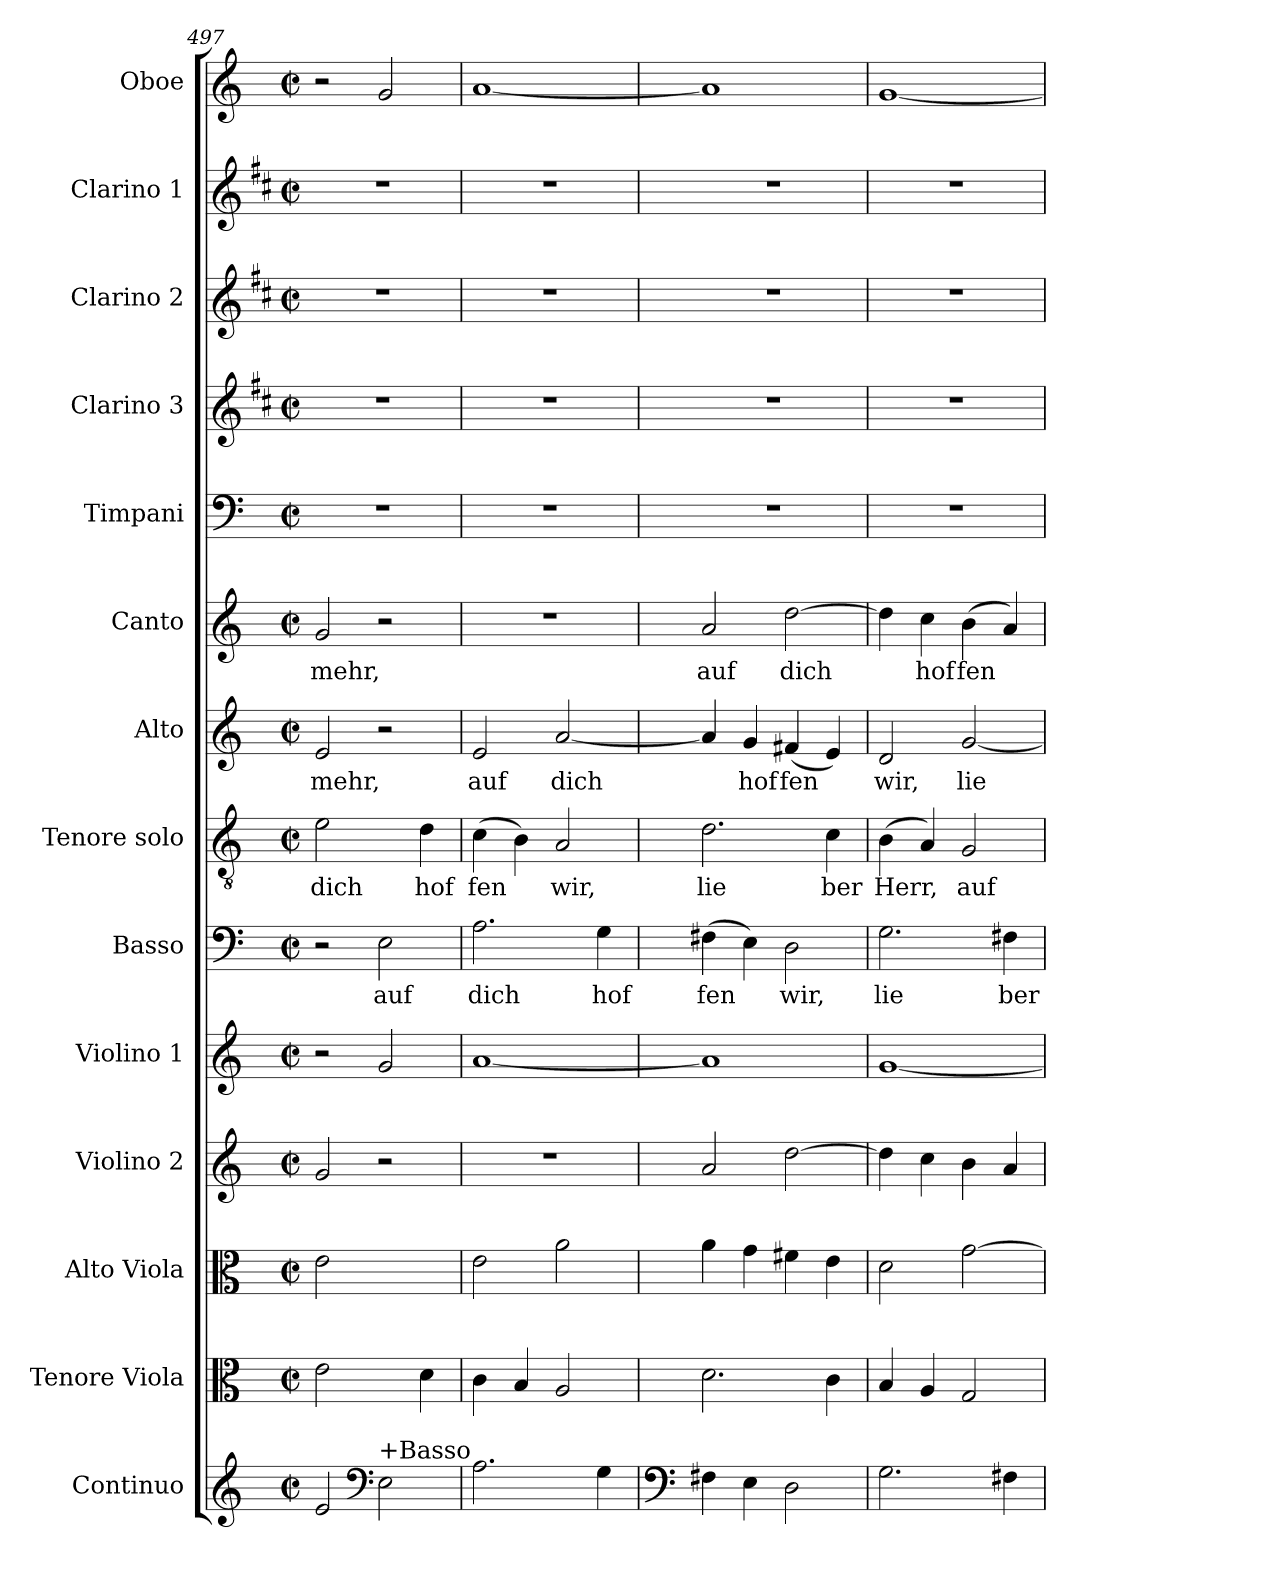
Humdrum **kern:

**kern	**kern	**kern	**kern	**kern	**kern	**text	**kern	**text	**kern	**text	**kern	**text	**kern	**kern	**kern	**kern	**kern
*part14	*part13	*part12	*part11	*part10	*part9	*part9	*part8	*part8	*part7	*part7	*part6	*part6	*part5	*part4	*part3	*part2	*part1
*staff14	*staff13	*staff12	*staff11	*staff10	*staff9	*staff9	*staff8	*staff8	*staff7	*staff7	*staff6	*staff6	*staff5	*staff4	*staff3	*staff2	*staff1
*I"Continuo	*I"Tenore Viola	*I"Alto Viola	*I"Violino 2	*I"Violino 1	*I"Basso	*	*I"Tenore solo	*	*I"Alto	*	*I"Canto	*	*I"Timpani	*I"Clarino 3	*I"Clarino 2	*I"Clarino 1	*I"Oboe
*I'Continuo	*I'Tenore Viola	*I'Alto Viola	*I'Violino 2	*I'Violino 1	*I'Basso	*	*I'Tenore	*	*I'Alto	*	*I'Canto	*	*I'Timpani	*I'Clarino 3	*I'Clarino 2	*I'Clarino 1	*I'Oboe
*clefG2	*clefC3	*clefC3	*clefG2	*clefG2	*clefF4	*	*clefGv2	*	*clefG2	*	*clefG2	*	*clefF4	*clefG2	*clefG2	*clefG2	*clefG2
*	*	*	*	*	*	*	*	*	*	*	*	*	*	*ITrd1c2	*ITrd1c2	*ITrd1c2	*
*k[]	*k[]	*k[]	*k[]	*k[]	*k[]	*	*k[]	*	*k[]	*	*k[]	*	*k[]	*k[]	*k[]	*k[]	*k[]
*C:	*C:	*C:	*C:	*C:	*C:	*	*C:	*	*C:	*	*C:	*	*C:	*C:	*C:	*C:	*C:
*M2/2	*M2/2	*M2/2	*M2/2	*M2/2	*M2/2	*	*M2/2	*	*M2/2	*	*M2/2	*	*M2/2	*M2/2	*M2/2	*M2/2	*M2/2
*met(c|)	*met(c|)	*met(c|)	*met(c|)	*met(c|)	*met(c|)	*	*met(c|)	*	*met(c|)	*	*met(c|)	*	*met(c|)	*met(c|)	*met(c|)	*met(c|)	*met(c|)
=497	=497	=497	=497	=497	=497	=497	=497	=497	=497	=497	=497	=497	=497	=497	=497	=497	=497
!	!LO:N:vis=2	!LO:N:vis=2	!	!	!	!	!LO:N:vis=2	!LO:LY:b	!	!LO:LY:b:cj	!	!LO:LY:b:cj	!	!	!	!	!
2e/	2.e\	1e	2g/	2r	2r	.	2.e\	dich	2e/	mehr,	2g/	mehr,	1r	1r	1r	1r	2r
*clefF4	*	*	*	*	*	*	*	*	*	*	*	*	*	*	*	*	*
!LO:TX:a:t=+Basso	!	!	!	!	!	!	!	!	!	!	!	!	!	!	!	!	!
!	!	!	!	!	!	!LO:LY:b:cj	!	!	!	!	!	!	!	!	!	!	!
2E\	.	.	2r	2g/	2E\	auf	.	.	2r	.	2r	.	.	.	.	.	2g/
!	!	!	!	!	!	!	!	!LO:LY:b	!	!	!	!	!	!	!	!	!
.	4d\	.	.	.	.	.	4d\	hof	.	.	.	.	.	.	.	.	.
=498	=498	=498	=498	=498	=498	=498	=498	=498	=498	=498	=498	=498	=498	=498	=498	=498	=498
!	!	!	!	!	!	!LO:LY:b:cj	!	!LO:LY:b	!	!LO:LY:b:cj	!	!	!	!	!	!	!
2.A\	4c\	2e\	1r	[<1a	2.A\	dich	(>4c\	fen	2e/	auf	1r	.	1r	1r	1r	1r	[<1a
!	!	!	!	!	!	!	!	!LO:LY:b	!	!	!	!	!	!	!	!	!
.	4B/	.	.	.	.	.	4B\)	.	.	.	.	.	.	.	.	.	.
!	!	!	!	!	!	!	!	!LO:LY:b	!	!LO:LY:b:cj	!	!	!	!	!	!	!
.	2A/	2a\	.	.	.	.	2A/	wir,	[<2a/	dich	.	.	.	.	.	.	.
!	!	!	!	!	!	!LO:LY:b:cj	!	!	!	!	!	!	!	!	!	!	!
4G\	.	.	.	.	4G\	hof	.	.	.	.	.	.	.	.	.	.	.
!!LO:PB:g=z
=499	=499	=499	=499	=499	=499	=499	=499	=499	=499	=499	=499	=499	=499	=499	=499	=499	=499
*clefF4	*	*	*	*	*	*	*	*	*	*	*	*	*	*	*	*	*
!	!	!	!	!	!	!LO:LY:b:cj	!	!LO:LY:b	!	!LO:LY:b:cj	!	!LO:LY:b:cj	!	!	!	!	!
4F#X\	2.d\	4a\	2a/	1a]	(>4F#X\	fen	2.d\	lie	4a/]	.	2a/	auf	1r	1r	1r	1r	1a]
!	!	!	!	!	!	!LO:LY:b:cj	!	!	!	!LO:LY:b:cj	!	!	!	!	!	!	!
4E\	.	4g\	.	.	4E\)	.	.	.	4g/	hof	.	.	.	.	.	.	.
!	!	!	!	!	!	!LO:LY:b:cj	!	!	!	!LO:LY:b:cj	!	!LO:LY:b:cj	!	!	!	!	!
2D\	.	4f#X\	[>2dd\	.	2D\	wir,	.	.	(<4f#X/	fen	[>2dd\	dich	.	.	.	.	.
!	!	!	!	!	!	!	!	!LO:LY:b	!	!LO:LY:b:cj	!	!	!	!	!	!	!
.	4c\	4e\	.	.	.	.	4c\	ber	4e/)	.	.	.	.	.	.	.	.
=500	=500	=500	=500	=500	=500	=500	=500	=500	=500	=500	=500	=500	=500	=500	=500	=500	=500
!	!	!	!	!	!	!LO:LY:b:cj	!	!LO:LY:b	!	!LO:LY:b:cj	!	!LO:LY:b:cj	!	!	!	!	!
2.G\	4B/	2d\	4dd\]	[<1g	2.G\	lie	(>4B\	Herr,	2d/	wir,	4dd\]	.	1r	1r	1r	1r	[<1g
!	!	!	!	!	!	!	!	!LO:LY:b	!	!	!	!LO:LY:b:cj	!	!	!	!	!
.	4A/	.	4cc\	.	.	.	4A/)	.	.	.	4cc\	hof	.	.	.	.	.
!	!	!	!	!	!	!	!	!LO:LY:b	!	!LO:LY:b:cj	!	!LO:LY:b:cj	!	!	!	!	!
.	2G/	[>2g\	4b\	.	.	.	2G/	auf	[<2g/	lie	(>4b\	fen	.	.	.	.	.
!	!	!	!	!	!	!LO:LY:b:cj	!	!	!	!	!	!LO:LY:b:cj	!	!	!	!	!
4F#X\	.	.	4a/	.	4F#X\	ber	.	.	.	.	4a/)	.	.	.	.	.	.
=	=	=	=	=	=	=	=	=	=	=	=	=	=	=	=	=	=
*-	*-	*-	*-	*-	*-	*-	*-	*-	*-	*-	*-	*-	*-	*-	*-	*-	*-
